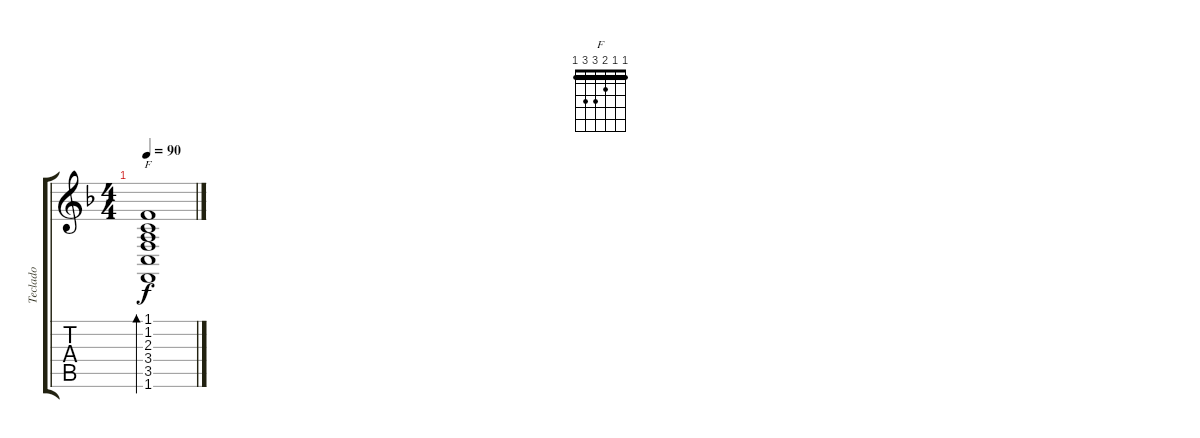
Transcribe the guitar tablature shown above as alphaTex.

\track ("Teclado" "Teclado") {instrument synthvoice}
\staff {score tabs}
\tuning (E4 B3 G3 D3 A2 E2) {hide}
\chord ("F" 1 1 2 3 3 1) {barre 1}
\ts (4 4)
\tempo 90
\clef g2
\ks dminor
(1.1 1.2 2.3 3.4 3.5 1.6).1{bd 240 ch "F" dy f}
